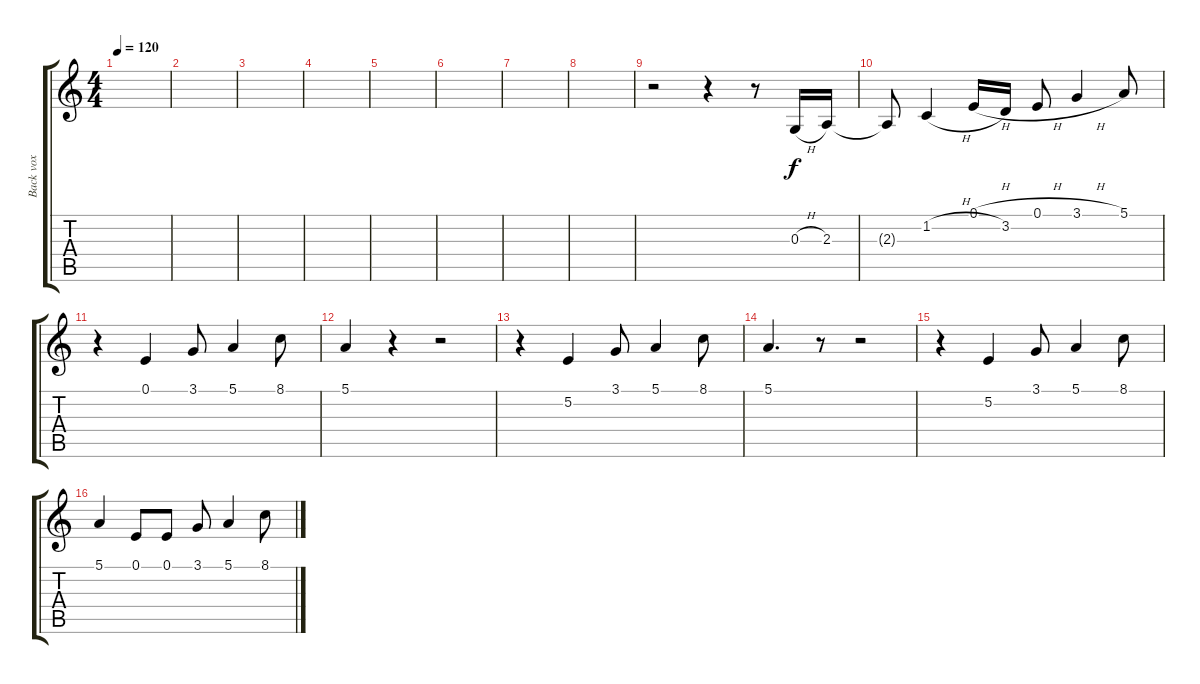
\track ("Back vox" "Back vox") {instrument tenorsax}
\staff {score tabs}
\tuning (E4 B3 G3 D3 A2 E2) {hide}
\ts (4 4)
\tempo 120
\clef g2
\ks c
|
|
|
|
|
|
|
|
r.2 r.4 r.8 0.3{h}.16 2.3.16 |
2.3{t}.8 1.2{h}.4 0.1{h}.16 3.2.16 0.1{h}.8 3.1{h}.4 5.1.8 |
r.4 0.1.4 3.1.8 5.1.4 8.1.8 |
5.1.4 r.4 r.2 |
r.4 5.2.4 3.1.8 5.1.4 8.1.8 |
5.1.4{d} r.8 r.2 |
r.4 5.2.4 3.1.8 5.1.4 8.1.8 |
5.1.4 0.1.8 0.1.8 3.1.8 5.1.4 8.1.8
